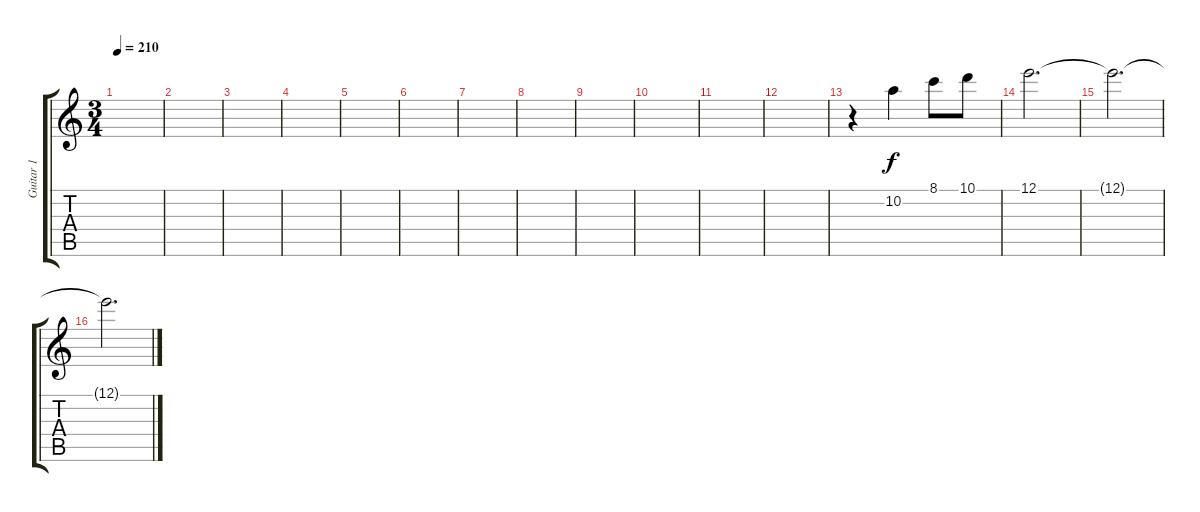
\track ("Guitar 1" "Guitar 1") {instrument electricguitarclean}
\staff {score tabs}
\tuning (E4 B3 G3 D3 A2 E2) {hide}
\ts (3 4)
\tempo 210
\clef g2
\ks c
|
|
|
|
|
|
|
|
|
|
|
|
r.4 10.2.4 8.1.8 10.1.8 |
12.1.2{d} |
12.1{t}.2{d} |
12.1{t}.2{d}
